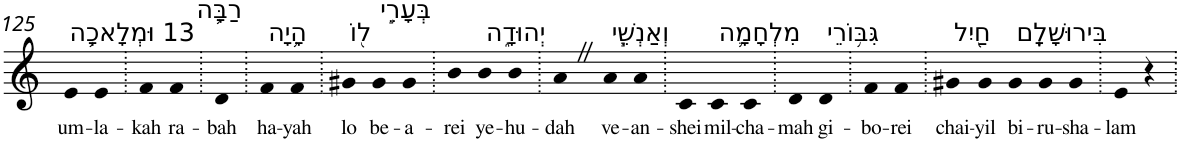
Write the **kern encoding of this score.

**kern	**text
*part1	*part1
*staff1	*staff1
*I"Piano	*
*I'Pno	*
!!LO:PB:g=z
*clefG2	*
*k[]	*
=125	=125
!LO:TX:a:t=13 וּמְלָאכָ֥ה	!
!	!LO:LY:b
4e	um-
!	!LO:LY:b
4e	-la-
=126.	=126.
!	!LO:LY:b
4f	-kah
!LO:TX:a:t=רַבָּ֛ה	!
!	!LO:LY:b
4f	ra-
=127.	=127.
!	!LO:LY:b
4d	-bah
=128.	=128.
!LO:TX:a:t=הָ֥יָה	!
!	!LO:LY:b
4f	ha-
!	!LO:LY:b
4f	-yah
=129.	=129.
!LO:TX:a:t=ל֖וֹ	!
!	!LO:LY:b
4g#X	lo
!LO:TX:a:t=בְּעָרֵ֣י	!
!	!LO:LY:b
4g#	be-
!	!LO:LY:b
4g#	-a-
=130.	=130.
!	!LO:LY:b
4b	-rei
!LO:TX:a:t=יְהוּדָ֑ה	!
!	!LO:LY:b
4b	ye-
!	!LO:LY:b
4b	-hu-
=131.	=131.
!	!LO:LY:b
4aZ	-dah
!LO:TX:a:t=וְאַנְשֵׁ֧י	!
!	!LO:LY:b
4a	ve-
!	!LO:LY:b
4a	-an-
=132.	=132.
!	!LO:LY:b
4c	-shei
!LO:TX:a:t=מִלְחָמָ֛ה	!
!	!LO:LY:b
4c	mil-
!	!LO:LY:b
4c	-cha-
=133.	=133.
!	!LO:LY:b
4d	-mah
!LO:TX:a:t=גִּבּ֥וֹרֵי	!
!	!LO:LY:b
4d	gi-
=134.	=134.
!	!LO:LY:b
4f	-bo-
!	!LO:LY:b
4f	-rei
=135.	=135.
!LO:TX:a:t=חַ֖יִל	!
!	!LO:LY:b
4g#X	chai-
!	!LO:LY:b
4g#	-yil
!LO:TX:a:t=בִּירוּשָׁלִָֽם	!
!	!LO:LY:b
4g#	bi-
!	!LO:LY:b
4g#	-ru-
!	!LO:LY:b
4g#	-sha-
=136.	=136.
!	!LO:LY:b
4e	-lam
4r	.
=.	=.
*-	*-
